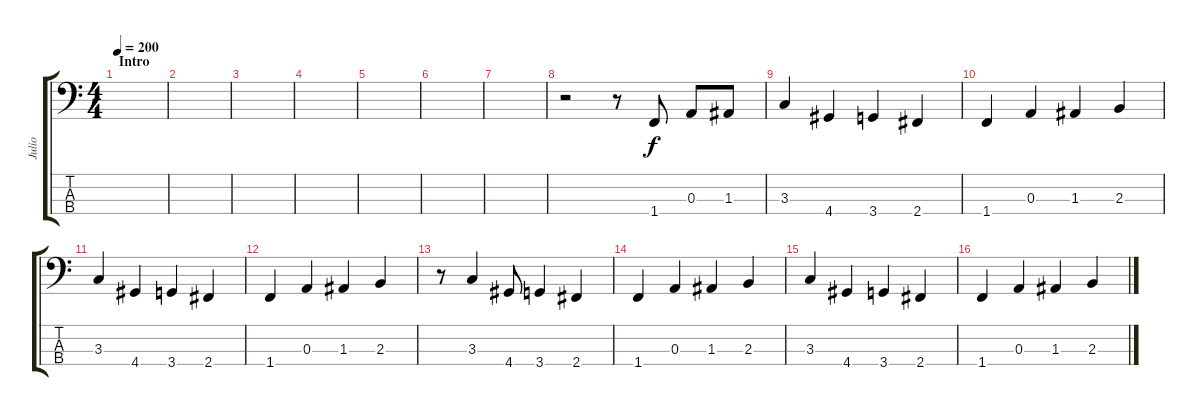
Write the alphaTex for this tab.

\track ("Julio" "Julio") {instrument electricbassfinger}
\staff {score tabs}
\tuning (G2 D2 A1 E1) {hide}
\ts (4 4)
\section ("" "Intro")
\tempo 200
\clef f4
\ks c
|
|
|
|
|
|
|
r.2 r.8 1.4.8 0.3.8 1.3.8 |
3.3.4 4.4.4 3.4.4 2.4.4 |
1.4.4 0.3.4 1.3.4 2.3.4 |
3.3.4 4.4.4 3.4.4 2.4.4 |
1.4.4 0.3.4 1.3.4 2.3.4 |
r.8 3.3.4 4.4.8 3.4.4 2.4.4 |
1.4.4 0.3.4 1.3.4 2.3.4 |
3.3.4 4.4.4 3.4.4 2.4.4 |
1.4.4 0.3.4 1.3.4 2.3.4
